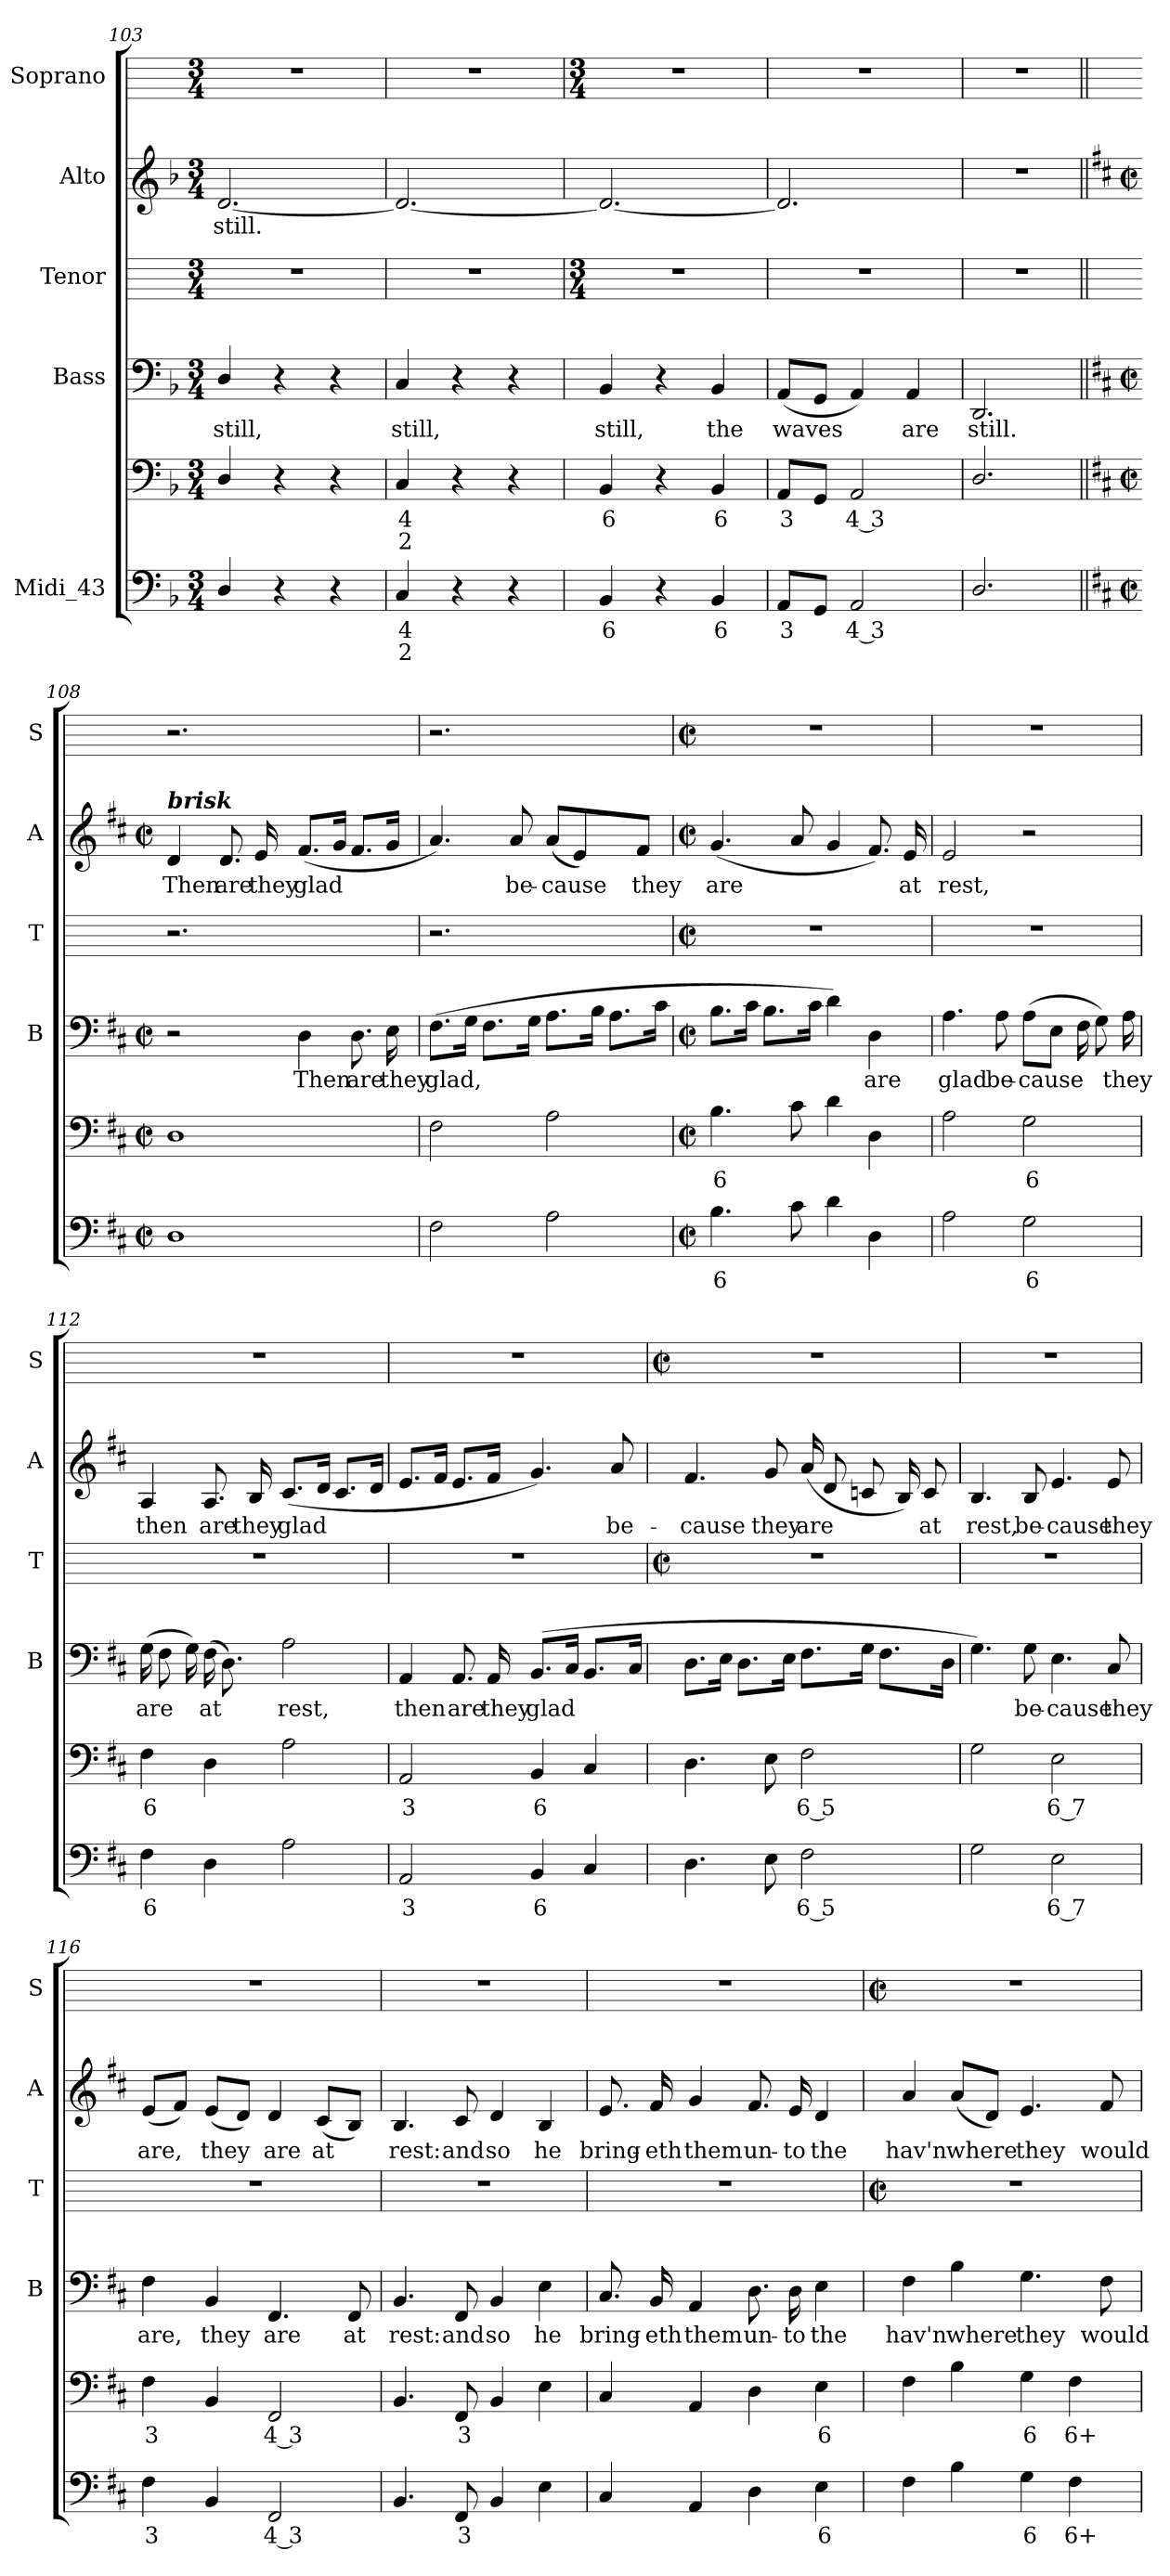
**kern	**text	**text	**kern	**text	**text	**kern	**text	**kern	**kern	**text	**kern
*part5	*part5	*part5	*part5	*part5	*part5	*part4	*part4	*part3	*part2	*part2	*part1
*staff6	*staff6	*staff6	*staff5	*staff5	*staff5	*staff4	*staff4	*staff3	*staff2	*staff2	*staff1
*I"Midi_43	*	*	*	*	*	*I"Bass	*	*I"Tenor	*I"Alto	*	*I"Soprano
*	*	*	*	*	*	*I'B	*	*I'T	*I'A	*	*I'S
*clefF4	*	*	*clefF4	*	*	*clefF4	*	*	*clefG2	*	*
*k[b-]	*	*	*k[b-]	*	*	*k[b-]	*	*	*k[b-]	*	*
*F:	*	*	*F:	*	*	*F:	*	*	*F:	*	*
*M3/4	*	*	*M3/4	*	*	*M3/4	*	*M3/4	*M3/4	*	*M3/4
=103	=103	=103	=103	=103	=103	=103	=103	=103	=103	=103	=103
!	!	!	!	!	!	!	!LO:LY:b	!	!	!LO:LY:b	!
4D/	.	.	4D/	.	.	4D/	still,	2.r	[2.d	still.	2.r
4r	.	.	4r	.	.	4r	.	.	.	.	.
4r	.	.	4r	.	.	4r	.	.	.	.	.
=104	=104	=104	=104	=104	=104	=104	=104	=104	=104	=104	=104
!	!LO:LY:b	!LO:LY:b	!	!LO:LY:b	!LO:LY:b	!	!LO:LY:b	!	!	!	!
4C	4	2	4C	4	2	4C	still,	2.r	2.d_	.	2.r
4r	.	.	4r	.	.	4r	.	.	.	.	.
4r	.	.	4r	.	.	4r	.	.	.	.	.
!!LO:LB:g=z
=105	=105	=105	=105	=105	=105	=105	=105	=105	=105	=105	=105
*	*	*	*	*	*	*	*	*M3/4	*	*	*M3/4
!	!LO:LY:b	!	!	!LO:LY:b	!	!	!LO:LY:b	!	!	!	!
4BB-	6	.	4BB-	6	.	4BB-	still,	2.r	2.d_	.	2.r
4r	.	.	4r	.	.	4r	.	.	.	.	.
!	!LO:LY:b	!	!	!LO:LY:b	!	!	!LO:LY:b	!	!	!	!
4BB-	6	.	4BB-	6	.	4BB-	the	.	.	.	.
=106	=106	=106	=106	=106	=106	=106	=106	=106	=106	=106	=106
!	!LO:LY:b	!	!	!LO:LY:b	!	!	!LO:LY:b	!	!	!	!
8AAL	3	.	8AAL	3	.	(<8AAL	waves	2.r	2.d]	.	2.r
8GGJ	.	.	8GGJ	.	.	8GGJ	.	.	.	.	.
!	!LO:LY:b	!	!	!LO:LY:b	!	!	!	!	!	!	!
2AA	4 3	.	2AA	4 3	.	4AA)	.	.	.	.	.
!	!	!	!	!	!	!	!LO:LY:b	!	!	!	!
.	.	.	.	.	.	4AA	are	.	.	.	.
=107	=107	=107	=107	=107	=107	=107	=107	=107	=107	=107	=107
!	!	!	!	!	!	!	!LO:LY:b	!	!LO:N:vis=1	!	!
2.D/	.	.	2.D/	.	.	2.DD	still.	2.r	2.r	.	2.r
=108||	=108||	=108||	=108||	=108||	=108||	=108||	=108||	=108||	=108||	=108||	=108||
*k[f#c#]	*	*	*k[f#c#]	*	*	*k[f#c#]	*	*	*k[f#c#]	*	*
*D:	*	*	*D:	*	*	*D:	*	*	*D:	*	*
*M2/2	*	*	*M2/2	*	*	*M2/2	*	*	*M2/2	*	*
*met(c|)	*	*	*met(c|)	*	*	*met(c|)	*	*	*met(c|)	*	*
!	!	!	!	!	!	!	!	!	!LO:TX:a:Bi:t=brisk	!	!
!	!	!	!	!	!	!	!	!	!	!LO:LY:b	!
1D	.	.	1D	.	.	2r	.	2.r	4d	Then	2.r
!	!	!	!	!	!	!	!	!	!	!LO:LY:b	!
.	.	.	.	.	.	.	.	.	8.d	are	.
!	!	!	!	!	!	!	!	!	!	!LO:LY:b	!
.	.	.	.	.	.	.	.	.	16e	they	.
!	!	!	!	!	!	!	!LO:LY:b	!	!	!LO:LY:b	!
.	.	.	.	.	.	4D	Then	.	(<8.f#L	glad	.
.	.	.	.	.	.	.	.	.	16gJ	.	.
!	!	!	!	!	!	!	!LO:LY:b	!	!	!	!
.	.	.	.	.	.	8.D	are	4ryy	8.f#L	.	4ryy
!	!	!	!	!	!	!	!LO:LY:b	!	!	!	!
.	.	.	.	.	.	16E	they	.	16gJ	.	.
=109	=109	=109	=109	=109	=109	=109	=109	=109	=109	=109	=109
!	!	!	!	!	!	!	!LO:LY:b	!	!	!	!
2F#	.	.	2F#	.	.	(>8.F#L	glad,	2.r	4.a)	.	2.r
.	.	.	.	.	.	16GJ	.	.	.	.	.
.	.	.	.	.	.	8.F#L	.	.	.	.	.
!	!	!	!	!	!	!	!	!	!	!LO:LY:b	!
.	.	.	.	.	.	.	.	.	8a	be-	.
.	.	.	.	.	.	16GJ	.	.	.	.	.
!	!	!	!	!	!	!	!	!	!	!LO:LY:b	!
2A	.	.	2A	.	.	8.AL	.	.	(<8aL	-cause	.
.	.	.	.	.	.	.	.	.	4e)	.	.
.	.	.	.	.	.	16BJ	.	.	.	.	.
.	.	.	.	.	.	8.AL	.	4ryy	.	.	4ryy
!	!	!	!	!	!	!	!	!	!	!LO:LY:b	!
.	.	.	.	.	.	.	.	.	8f#J	they	.
.	.	.	.	.	.	16c#J	.	.	.	.	.
!!LO:LB:g=z
=110	=110	=110	=110	=110	=110	=110	=110	=110	=110	=110	=110
*M2/2	*	*	*M2/2	*	*	*M2/2	*	*M2/2	*M2/2	*	*M2/2
*met(c|)	*	*	*met(c|)	*	*	*met(c|)	*	*met(c|)	*met(c|)	*	*met(c|)
!	!LO:LY:b	!	!	!LO:LY:b	!	!	!	!	!	!LO:LY:b	!
4.B	6	.	4.B	6	.	8.BL	.	1r	(<4.g	are	1r
.	.	.	.	.	.	16c#J	.	.	.	.	.
.	.	.	.	.	.	8.BL	.	.	.	.	.
8c#	.	.	8c#	.	.	.	.	.	8a	.	.
.	.	.	.	.	.	16c#J	.	.	.	.	.
4d	.	.	4d	.	.	4d)	.	.	4g	.	.
!	!	!	!	!	!	!	!LO:LY:b	!	!	!	!
4D	.	.	4D	.	.	4D	are	.	8.f#)	.	.
!	!	!	!	!	!	!	!	!	!	!LO:LY:b	!
.	.	.	.	.	.	.	.	.	16e	at	.
=111	=111	=111	=111	=111	=111	=111	=111	=111	=111	=111	=111
!	!	!	!	!	!	!	!LO:LY:b	!	!	!LO:LY:b	!
2A	.	.	2A	.	.	4.A	glad	1r	2e	rest,	1r
!	!	!	!	!	!	!	!LO:LY:b	!	!	!	!
.	.	.	.	.	.	8A	be-	.	.	.	.
!	!LO:LY:b	!	!	!LO:LY:b	!	!	!LO:LY:b	!	!	!	!
2G	6	.	2G	6	.	(>8AL	-cause	.	2r	.	.
.	.	.	.	.	.	8EJ	.	.	.	.	.
.	.	.	.	.	.	16F#LL	.	.	.	.	.
.	.	.	.	.	.	8GJ)	.	.	.	.	.
!	!	!	!	!	!	!	!LO:LY:b	!	!	!	!
.	.	.	.	.	.	16A	they	.	.	.	.
=112	=112	=112	=112	=112	=112	=112	=112	=112	=112	=112	=112
!	!LO:LY:b	!	!	!LO:LY:b	!	!	!LO:LY:b	!	!	!LO:LY:b	!
4F#	6	.	4F#	6	.	(>16GLL	are	1r	4A	then	1r
.	.	.	.	.	.	8F#	.	.	.	.	.
.	.	.	.	.	.	16GJ)	.	.	.	.	.
!	!	!	!	!	!	!	!LO:LY:b	!	!	!LO:LY:b	!
4D	.	.	4D	.	.	(>16F#LL	at	.	8.A	are	.
.	.	.	.	.	.	8.DJ)	.	.	.	.	.
!	!	!	!	!	!	!	!	!	!	!LO:LY:b	!
.	.	.	.	.	.	.	.	.	16B	they	.
!	!	!	!	!	!	!	!LO:LY:b	!	!	!LO:LY:b	!
2A	.	.	2A	.	.	2A	rest,	.	(<8.c#L	glad	.
.	.	.	.	.	.	.	.	.	16dJ	.	.
.	.	.	.	.	.	.	.	.	8.c#L	.	.
.	.	.	.	.	.	.	.	.	16dJ	.	.
=113	=113	=113	=113	=113	=113	=113	=113	=113	=113	=113	=113
!	!LO:LY:b	!	!	!LO:LY:b	!	!	!LO:LY:b	!	!	!	!
2AA	3	.	2AA	3	.	4AA	then	1r	8.eL	.	1r
.	.	.	.	.	.	.	.	.	16f#J	.	.
!	!	!	!	!	!	!	!LO:LY:b	!	!	!	!
.	.	.	.	.	.	8.AA	are	.	8.eL	.	.
!	!	!	!	!	!	!	!LO:LY:b	!	!	!	!
.	.	.	.	.	.	16AA	they	.	16f#J	.	.
!	!LO:LY:b	!	!	!LO:LY:b	!	!	!LO:LY:b	!	!	!	!
4BB	6	.	4BB	6	.	(>8.BBL	glad	.	4.g)	.	.
.	.	.	.	.	.	16C#J	.	.	.	.	.
4C#	.	.	4C#	.	.	8.BBL	.	.	.	.	.
!	!	!	!	!	!	!	!	!	!	!LO:LY:b	!
.	.	.	.	.	.	.	.	.	8a	be-	.
.	.	.	.	.	.	16C#J	.	.	.	.	.
!!LO:LB:g=z
=114	=114	=114	=114	=114	=114	=114	=114	=114	=114	=114	=114
*	*	*	*	*	*	*	*	*M2/2	*	*	*M2/2
*	*	*	*	*	*	*	*	*met(c|)	*	*	*met(c|)
!	!	!	!	!	!	!	!	!	!	!LO:LY:b	!
4.D	.	.	4.D	.	.	8.DL	.	1r	4.f#	-cause	1r
.	.	.	.	.	.	16EJ	.	.	.	.	.
.	.	.	.	.	.	8.DL	.	.	.	.	.
!	!	!	!	!	!	!	!	!	!	!LO:LY:b	!
8E	.	.	8E	.	.	.	.	.	8g	they	.
.	.	.	.	.	.	16EJ	.	.	.	.	.
!	!LO:LY:b	!	!	!LO:LY:b	!	!	!	!	!	!LO:LY:b	!
2F#	6 5	.	2F#	6 5	.	8.F#L	.	.	(<16aLL	are	.
.	.	.	.	.	.	.	.	.	8d	.	.
.	.	.	.	.	.	16GJ	.	.	8cn	.	.
.	.	.	.	.	.	8.F#L	.	.	.	.	.
.	.	.	.	.	.	.	.	.	16BJ)	.	.
!	!	!	!	!	!	!	!	!	!	!LO:LY:b	!
.	.	.	.	.	.	.	.	.	8c	at	.
.	.	.	.	.	.	16DJ	.	.	.	.	.
=115	=115	=115	=115	=115	=115	=115	=115	=115	=115	=115	=115
!	!	!	!	!	!	!	!	!	!	!LO:LY:b	!
2G	.	.	2G	.	.	4.G)	.	1r	4.B	rest,	1r
!	!	!	!	!	!	!	!LO:LY:b	!	!	!LO:LY:b	!
.	.	.	.	.	.	8G	be-	.	8B	be-	.
!	!LO:LY:b	!	!	!LO:LY:b	!	!	!LO:LY:b	!	!	!LO:LY:b	!
2E	6 7	.	2E	6 7	.	4.E	-cause	.	4.e	-cause	.
!	!	!	!	!	!	!	!LO:LY:b	!	!	!LO:LY:b	!
.	.	.	.	.	.	8C#	they	.	8e	they	.
=116	=116	=116	=116	=116	=116	=116	=116	=116	=116	=116	=116
!	!LO:LY:b	!	!	!LO:LY:b	!	!	!LO:LY:b	!	!	!LO:LY:b	!
4F#	3	.	4F#	3	.	4F#	are,	1r	(<8eL	are,	1r
.	.	.	.	.	.	.	.	.	8f#J)	.	.
!	!	!	!	!	!	!	!LO:LY:b	!	!	!LO:LY:b	!
4BB	.	.	4BB	.	.	4BB	they	.	(<8eL	they	.
.	.	.	.	.	.	.	.	.	8dJ)	.	.
!	!LO:LY:b	!	!	!LO:LY:b	!	!	!LO:LY:b	!	!	!LO:LY:b	!
2FF#	4 3	.	2FF#	4 3	.	4.FF#	are	.	4d	are	.
!	!	!	!	!	!	!	!	!	!	!LO:LY:b	!
.	.	.	.	.	.	.	.	.	(<8c#L	at	.
!	!	!	!	!	!	!	!LO:LY:b	!	!	!	!
.	.	.	.	.	.	8FF#	at	.	8BJ)	.	.
=117	=117	=117	=117	=117	=117	=117	=117	=117	=117	=117	=117
!	!	!	!	!	!	!	!LO:LY:b	!	!	!LO:LY:b	!
4.BB	.	.	4.BB	.	.	4.BB	rest:	1r	4.B	rest:	1r
!	!LO:LY:b	!	!	!LO:LY:b	!	!	!LO:LY:b	!	!	!LO:LY:b	!
8FF#L	3	.	8FF#L	3	.	8FF#	and	.	8c#	and	.
!	!	!	!	!	!	!	!LO:LY:b	!	!	!LO:LY:b	!
4BB	.	.	4BB	.	.	4BB	so	.	4d	so	.
!	!	!	!	!	!	!	!LO:LY:b	!	!	!LO:LY:b	!
4E	.	.	4E	.	.	4E	he	.	4B	he	.
=118	=118	=118	=118	=118	=118	=118	=118	=118	=118	=118	=118
!	!	!	!	!	!	!	!LO:LY:b	!	!	!LO:LY:b	!
4C#	.	.	4C#	.	.	8.C#	bring-	1r	8.e	bring-	1r
!	!	!	!	!	!	!	!LO:LY:b	!	!	!LO:LY:b	!
.	.	.	.	.	.	16BB	-eth	.	16f#	-eth	.
!	!	!	!	!	!	!	!LO:LY:b	!	!	!LO:LY:b	!
4AA	.	.	4AA	.	.	4AA	them	.	4g	them	.
!	!	!	!	!	!	!	!LO:LY:b	!	!	!LO:LY:b	!
4D	.	.	4D	.	.	8.D	un-	.	8.f#	un-	.
!	!	!	!	!	!	!	!LO:LY:b	!	!	!LO:LY:b	!
.	.	.	.	.	.	16D	-to	.	16e	-to	.
!	!LO:LY:b	!	!	!LO:LY:b	!	!	!LO:LY:b	!	!	!LO:LY:b	!
4E	6	.	4E	6	.	4E	the	.	4d	the	.
!!LO:LB:g=z
=119	=119	=119	=119	=119	=119	=119	=119	=119	=119	=119	=119
*	*	*	*	*	*	*	*	*M2/2	*	*	*M2/2
*	*	*	*	*	*	*	*	*met(c|)	*	*	*met(c|)
!	!	!	!	!	!	!	!LO:LY:b	!	!	!LO:LY:b	!
4F#	.	.	4F#	.	.	4F#	hav'n	1r	4a	hav'n	1r
!	!	!	!	!	!	!	!LO:LY:b	!	!	!LO:LY:b	!
4B	.	.	4B	.	.	4B	where	.	(<8aL	where	.
.	.	.	.	.	.	.	.	.	8dJ)	.	.
!	!LO:LY:b	!	!	!LO:LY:b	!	!	!LO:LY:b	!	!	!LO:LY:b	!
4G	6	.	4G	6	.	4.G	they	.	4.e	they	.
!	!LO:LY:b	!	!	!LO:LY:b	!	!	!	!	!	!	!
4F#	6+	.	4F#	6+	.	.	.	.	.	.	.
!	!	!	!	!	!	!	!LO:LY:b	!	!	!LO:LY:b	!
.	.	.	.	.	.	8F#	would	.	8f#	would	.
=	=	=	=	=	=	=	=	=	=	=	=
*-	*-	*-	*-	*-	*-	*-	*-	*-	*-	*-	*-
